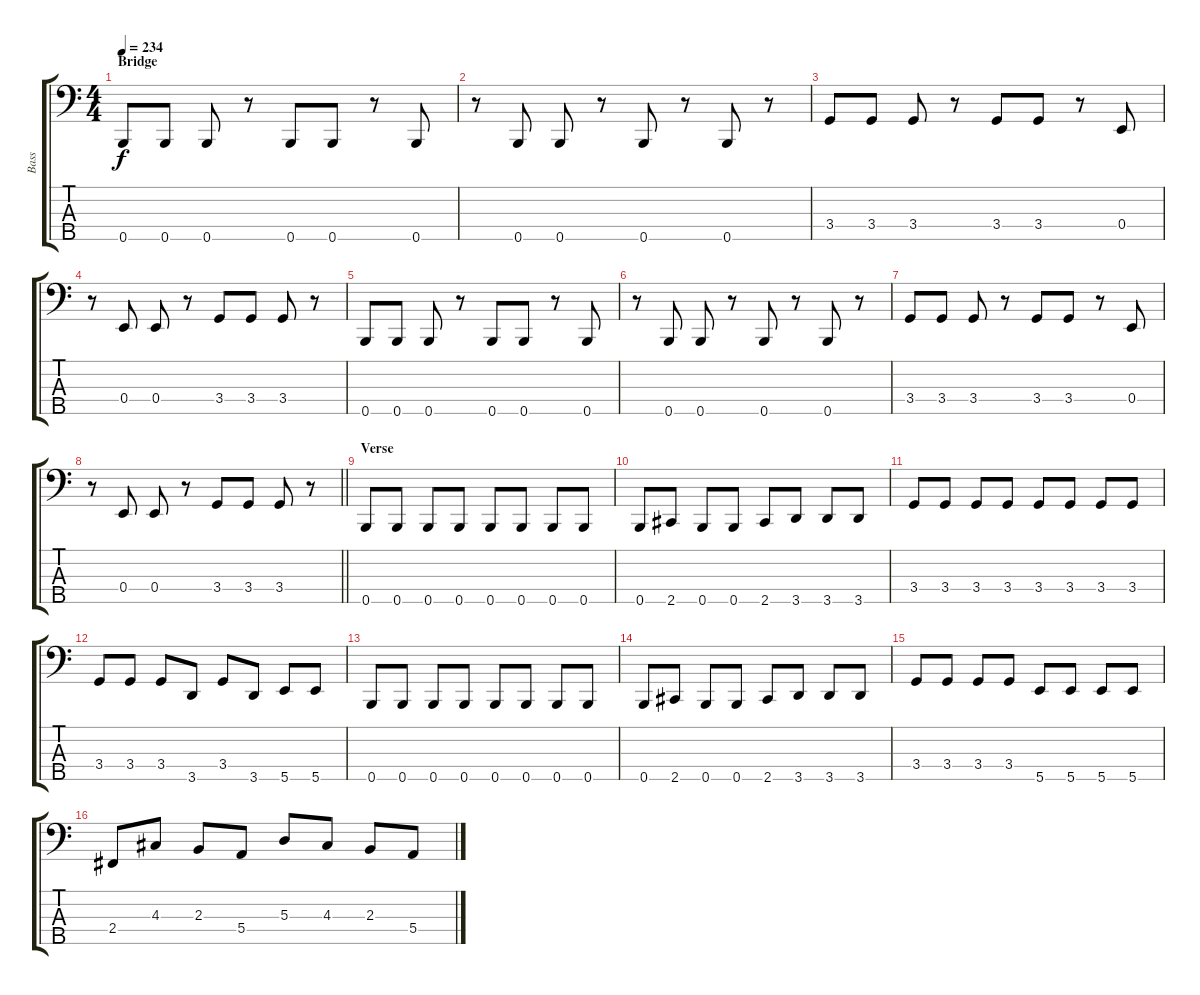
\track ("Bass" "Bass") {instrument electricbasspick}
\staff {score tabs}
\tuning (G2 D2 A1 E1 B0) {hide}
\ts (4 4)
\section ("" "Bridge")
\tempo 234
\clef f4
\ks c
0.5.8{dy f} 0.5.8 0.5.8 r.8 0.5.8 0.5.8 r.8 0.5.8 |
r.8 0.5.8 0.5.8 r.8 0.5.8 r.8 0.5.8 r.8 |
3.4.8 3.4.8 3.4.8 r.8 3.4.8 3.4.8 r.8 0.4.8 |
r.8 0.4.8 0.4.8 r.8 3.4.8 3.4.8 3.4.8 r.8 |
0.5.8 0.5.8 0.5.8 r.8 0.5.8 0.5.8 r.8 0.5.8 |
r.8 0.5.8 0.5.8 r.8 0.5.8 r.8 0.5.8 r.8 |
3.4.8 3.4.8 3.4.8 r.8 3.4.8 3.4.8 r.8 0.4.8 |
\barLineRight lightlight
r.8 0.4.8 0.4.8 r.8 3.4.8 3.4.8 3.4.8 r.8 |
\section ("" "Verse")
0.5.8 0.5.8 0.5.8 0.5.8 0.5.8 0.5.8 0.5.8 0.5.8 |
0.5.8 2.5.8 0.5.8 0.5.8 2.5.8 3.5.8 3.5.8 3.5.8 |
3.4.8 3.4.8 3.4.8 3.4.8 3.4.8 3.4.8 3.4.8 3.4.8 |
3.4.8 3.4.8 3.4.8 3.5.8 3.4.8 3.5.8 5.5.8 5.5.8 |
0.5.8 0.5.8 0.5.8 0.5.8 0.5.8 0.5.8 0.5.8 0.5.8 |
0.5.8 2.5.8 0.5.8 0.5.8 2.5.8 3.5.8 3.5.8 3.5.8 |
3.4.8 3.4.8 3.4.8 3.4.8 5.5.8 5.5.8 5.5.8 5.5.8 |
2.4.8 4.3.8 2.3.8 5.4.8 5.3.8 4.3.8 2.3.8 5.4.8
